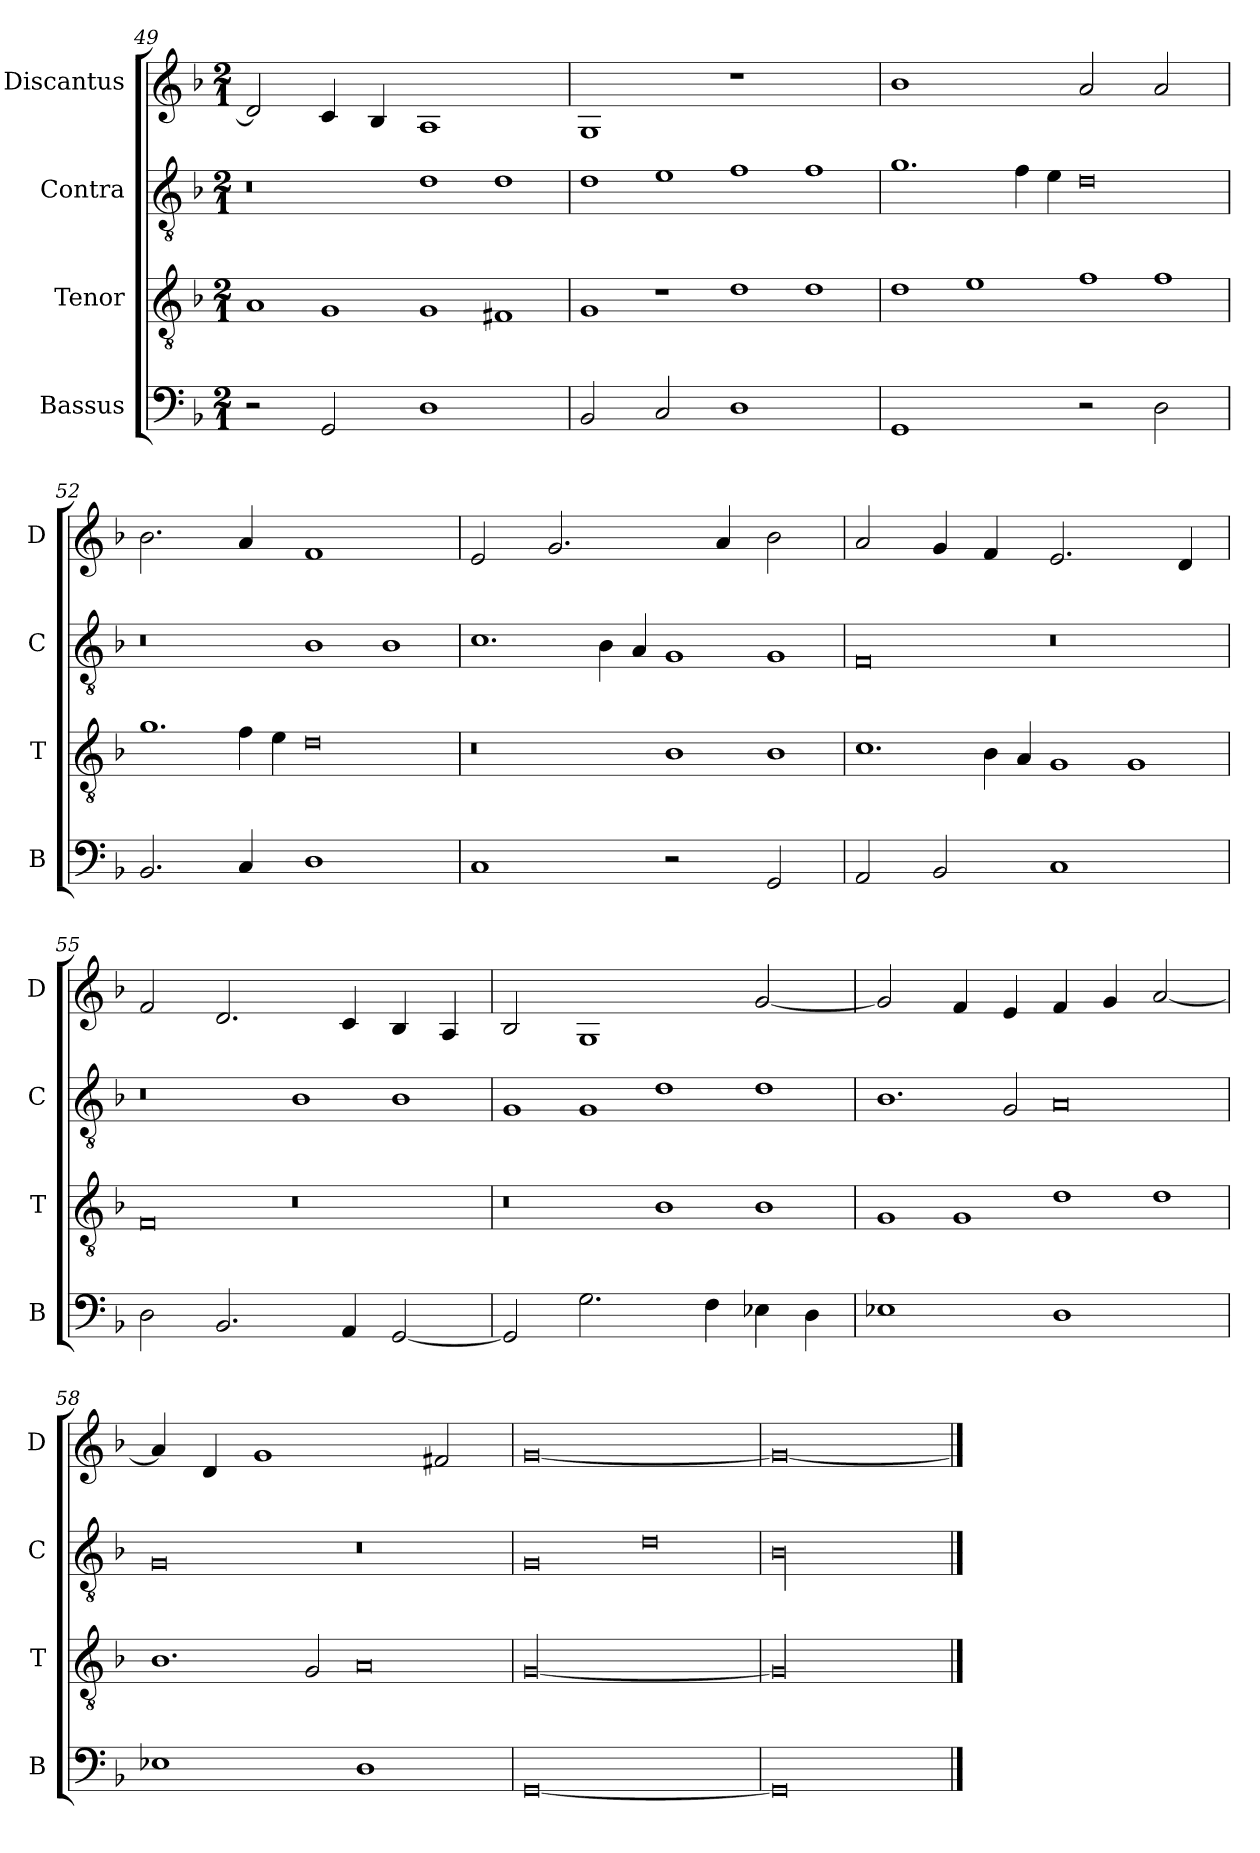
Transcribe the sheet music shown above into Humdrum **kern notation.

**kern	**kern	**kern	**kern
*part4	*part3	*part2	*part1
*staff4	*staff3	*staff2	*staff1
*I"Bassus	*I"Tenor	*I"Contra	*I"Discantus
*I'B	*I'T	*I'C	*I'D
*clefF4	*clefGv2	*clefGv2	*clefG2
*k[b-]	*k[b-]	*k[b-]	*k[b-]
*M2/1	*M2/1	*M2/1	*M2/1
=49	=49	=49	=49
!	!LO:N:vis=1	!LO:N:vis=0	!
2r	2A	1r	2d]
!	!LO:N:vis=1	!	!
2GG	2G	.	4c
.	.	.	4B-
!	!LO:N:vis=1	!LO:N:vis=1	!
1D	2G	2d	1A
!	!LO:N:vis=1	!LO:N:vis=1	!
.	2F#X	2d	.
=50	=50	=50	=50
!	!LO:N:vis=1	!LO:N:vis=1	!
2BB-	2G	2d	1G
!	!LO:N:vis=1	!LO:N:vis=1	!
2C	2r	2e	.
!	!LO:N:vis=1	!LO:N:vis=1	!
1D	2d	2f	1r
!	!LO:N:vis=1	!LO:N:vis=1	!
.	2d	2f	.
=51	=51	=51	=51
!	!LO:N:vis=1	!LO:N:vis=1.	!
1GG	2d	2.g	1b-
!	!LO:N:vis=1	!	!
.	2e	.	.
!	!	!LO:N:vis=4	!
.	.	8f	.
!	!	!LO:N:vis=4	!
.	.	8e	.
!	!LO:N:vis=1	!LO:N:vis=0	!
2r	2f	1d	2a
!	!LO:N:vis=1	!	!
2D	2f	.	2a
=52	=52	=52	=52
!	!LO:N:vis=1.	!LO:N:vis=0	!
2.BB-	2.g	1r	2.b-
!	!LO:N:vis=4	!	!
4C	8f	.	4a
!	!LO:N:vis=4	!	!
.	8e	.	.
!	!LO:N:vis=0	!LO:N:vis=1	!
1D	1d	2B-	1f
!	!	!LO:N:vis=1	!
.	.	2B-	.
=53	=53	=53	=53
!	!LO:N:vis=0	!LO:N:vis=1.	!
1C	1r	2.c	2e
.	.	.	2.g
!	!	!LO:N:vis=4	!
.	.	8B-	.
!	!	!LO:N:vis=4	!
.	.	8A	.
!	!LO:N:vis=1	!LO:N:vis=1	!
2r	2B-	2G	.
.	.	.	4a
!	!LO:N:vis=1	!LO:N:vis=1	!
2GG	2B-	2G	2b-
=54	=54	=54	=54
!	!LO:N:vis=1.	!LO:N:vis=0	!
2AA	2.c	1F	2a
2BB-	.	.	4g
!	!LO:N:vis=4	!	!
.	8B-	.	4f
!	!LO:N:vis=4	!	!
.	8A	.	.
!	!LO:N:vis=1	!LO:N:vis=0	!
1C	2G	1r	2.e
!	!LO:N:vis=1	!	!
.	2G	.	.
.	.	.	4d
=55	=55	=55	=55
!	!LO:N:vis=0	!LO:N:vis=0	!
2D	1F	1r	2f
2.BB-	.	.	2.d
!	!LO:N:vis=0	!LO:N:vis=1	!
.	1r	2B-	.
4AA	.	.	4c
!	!	!LO:N:vis=1	!
[2GG	.	2B-	4B-
.	.	.	4A
=56	=56	=56	=56
!	!LO:N:vis=0	!LO:N:vis=1	!
2GG]	1r	2G	2B-
!	!	!LO:N:vis=1	!
2.G	.	2G	1G
!	!LO:N:vis=1	!LO:N:vis=1	!
.	2B-	2d	.
4F	.	.	.
!	!LO:N:vis=1	!LO:N:vis=1	!
4E-X	2B-	2d	[2g
4D	.	.	.
=57	=57	=57	=57
!	!LO:N:vis=1	!LO:N:vis=1.	!
1E-X	2G	2.B-	2g]
!	!LO:N:vis=1	!	!
.	2G	.	4f
!	!	!LO:N:vis=2	!
.	.	4G	4e
!	!LO:N:vis=1	!LO:N:vis=0	!
1D	2d	1A	4f
.	.	.	4g
!	!LO:N:vis=1	!	!
.	2d	.	[2a
=58	=58	=58	=58
!	!LO:N:vis=1.	!LO:N:vis=0	!
1E-X	2.B-	1G	4a]
.	.	.	4d
.	.	.	1g
!	!LO:N:vis=2	!	!
.	4G	.	.
!	!LO:N:vis=0	!LO:N:vis=0	!
1D	1A	1r	.
.	.	.	2f#X
=59	=59	=59	=59
!	!LO:N:vis=00	!LO:N:vis=0	!
[0GG	[0G	1G	[0g
!	!	!LO:N:vis=0	!
.	.	1d	.
=60	=60	=60	=60
!	!LO:N:vis=00	!LO:N:vis=00	!
0GG]	0G]	0B-	0g_
==	==	==	==
*-	*-	*-	*-
